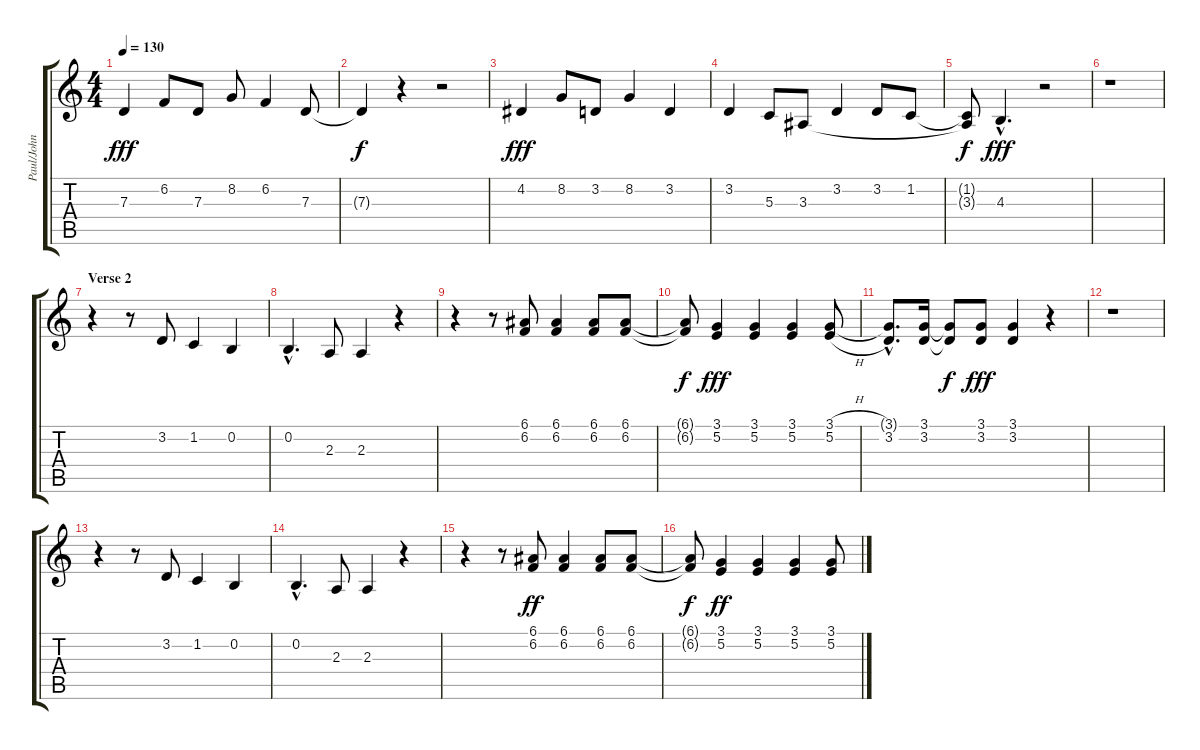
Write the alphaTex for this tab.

\track ("Paul/John" "Paul/John") {instrument altosax}
\staff {score tabs}
\tuning (E4 B3 G3 D3 A2 E2) {hide}
\ts (4 4)
\tempo 130
\clef g2
\ks c
7.3.4{dy fff} 6.2.8 7.3.8 8.2.8 6.2.4 7.3.8 |
7.3{t}.4{dy f} r.4 r.2 |
4.2.4{dy fff} 8.2.8 3.2.8 8.2.4 3.2.4 |
3.2.4 5.3.8 3.3.8 3.2.4 3.2.8 1.2.8 |
(1.2{t} 3.3{t}).8{dy f} 4.3{hac}.4{d dy fff} r.2 |
r.1 |
\section ("" "Verse 2")
r.4 r.8 3.2.8 1.2.4 0.2.4 |
0.2{hac}.4{d} 2.3.8 2.3.4 r.4 |
r.4 r.8 (6.1 6.2).8 (6.1 6.2).4 (6.1 6.2).8 (6.1 6.2).8 |
(6.1{t} 6.2{t}).8{dy f} (3.1 5.2).4{dy fff} (3.1 5.2).4 (3.1 5.2).4 (3.1{h} 5.2{h}).8 |
(3.1{hac t} 3.2{hac}).8{d} (3.1 3.2).16 (3.1{t} 3.2{t}).8{dy f} (3.1 3.2).8{dy fff} (3.1 3.2).4 r.4 |
r.1 |
r.4 r.8 3.2.8 1.2.4 0.2.4 |
0.2{hac}.4{d} 2.3.8 2.3.4 r.4 |
r.4 r.8 (6.1 6.2).8{dy ff} (6.1 6.2).4 (6.1 6.2).8 (6.1 6.2).8 |
(6.1{t} 6.2{t}).8{dy f} (3.1 5.2).4{dy ff} (3.1 5.2).4 (3.1 5.2).4 (3.1{h} 5.2{h}).8
